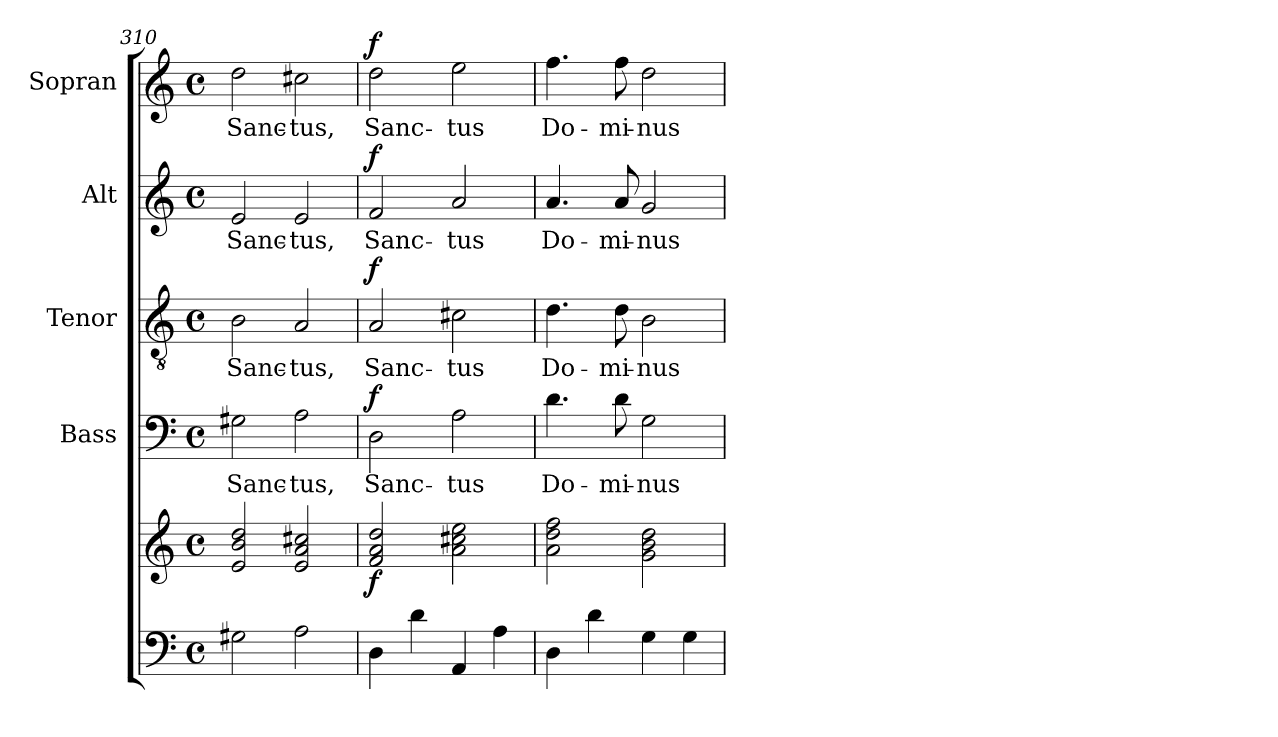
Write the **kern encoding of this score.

**kern	**kern	**dynam	**kern	**text	**dynam	**kern	**text	**dynam	**kern	**text	**dynam	**kern	**text	**dynam
*part5	*part5	*part5	*part4	*part4	*part4	*part3	*part3	*part3	*part2	*part2	*part2	*part1	*part1	*part1
*staff6	*staff5	*staff5/6	*staff4	*staff4	*staff4	*staff3	*staff3	*staff3	*staff2	*staff2	*staff2	*staff1	*staff1	*staff1
*	*	*	*I"Bass	*	*	*I"Tenor	*	*	*I"Alt	*	*	*I"Sopran	*	*
*	*	*	*I'B.	*	*	*I'T.	*	*	*I'A.	*	*	*I'S.	*	*
*clefF4	*clefG2	*	*clefF4	*	*	*clefGv2	*	*	*clefG2	*	*	*clefG2	*	*
*k[]	*k[]	*	*k[]	*	*	*k[]	*	*	*k[]	*	*	*k[]	*	*
*C:	*C:	*	*C:	*	*	*C:	*	*	*C:	*	*	*C:	*	*
*M4/4	*M4/4	*	*M4/4	*	*	*M4/4	*	*	*M4/4	*	*	*M4/4	*	*
*met(c)	*met(c)	*	*met(c)	*	*	*met(c)	*	*	*met(c)	*	*	*met(c)	*	*
=310	=310	=310	=310	=310	=310	=310	=310	=310	=310	=310	=310	=310	=310	=310
!	!	!	!	!LO:LY:b	!	!	!LO:LY:b	!	!	!LO:LY:b	!	!	!LO:LY:b	!
2G#X\	2e/ 2b/ 2dd/	.	2G#X\	Sanc-	.	2B\	Sanc-	.	2e/	Sanc-	.	2dd\	Sanc-	.
!	!	!	!	!LO:LY:b	!	!	!LO:LY:b	!	!	!LO:LY:b	!	!	!LO:LY:b	!
2A\	2e/ 2a/ 2cc#X/	.	2A\	-tus,	.	2A/	-tus,	.	2e/	-tus,	.	2cc#X\	-tus,	.
=311	=311	=311	=311	=311	=311	=311	=311	=311	=311	=311	=311	=311	=311	=311
!	!	!LO:DY:b	!	!LO:LY:b	!LO:DY:a	!	!LO:LY:b	!LO:DY:a	!	!LO:LY:b	!LO:DY:a	!	!LO:LY:b	!LO:DY:a
4D\	2f/ 2a/ 2dd/	f	2D\	Sanc-	f	2A/	Sanc-	f	2f/	Sanc-	f	2dd\	Sanc-	f
4d\	.	.	.	.	.	.	.	.	.	.	.	.	.	.
!	!	!	!	!LO:LY:b	!	!	!LO:LY:b	!	!	!LO:LY:b	!	!	!LO:LY:b	!
4AA/	2a\ 2cc#X\ 2ee\	.	2A\	-tus	.	2c#X\	-tus	.	2a/	-tus	.	2ee\	-tus	.
4A\	.	.	.	.	.	.	.	.	.	.	.	.	.	.
=312	=312	=312	=312	=312	=312	=312	=312	=312	=312	=312	=312	=312	=312	=312
!	!	!	!	!LO:LY:b	!	!	!LO:LY:b	!	!	!LO:LY:b	!	!	!LO:LY:b	!
4D\	2a\ 2dd\ 2ff\	.	4.d\	Do-	.	4.d\	Do-	.	4.a/	Do-	.	4.ff\	Do-	.
4d\	.	.	.	.	.	.	.	.	.	.	.	.	.	.
!	!	!	!	!LO:LY:b	!	!	!LO:LY:b	!	!	!LO:LY:b	!	!	!LO:LY:b	!
.	.	.	8d\	-mi-	.	8d\	-mi-	.	8a/	-mi-	.	8ff\	-mi-	.
!	!	!	!	!LO:LY:b	!	!	!LO:LY:b	!	!	!LO:LY:b	!	!	!LO:LY:b	!
4G\	2g\ 2b\ 2dd\	.	2G\	-nus	.	2B\	-nus	.	2g/	-nus	.	2dd\	-nus	.
4G\	.	.	.	.	.	.	.	.	.	.	.	.	.	.
=	=	=	=	=	=	=	=	=	=	=	=	=	=	=
*-	*-	*-	*-	*-	*-	*-	*-	*-	*-	*-	*-	*-	*-	*-
